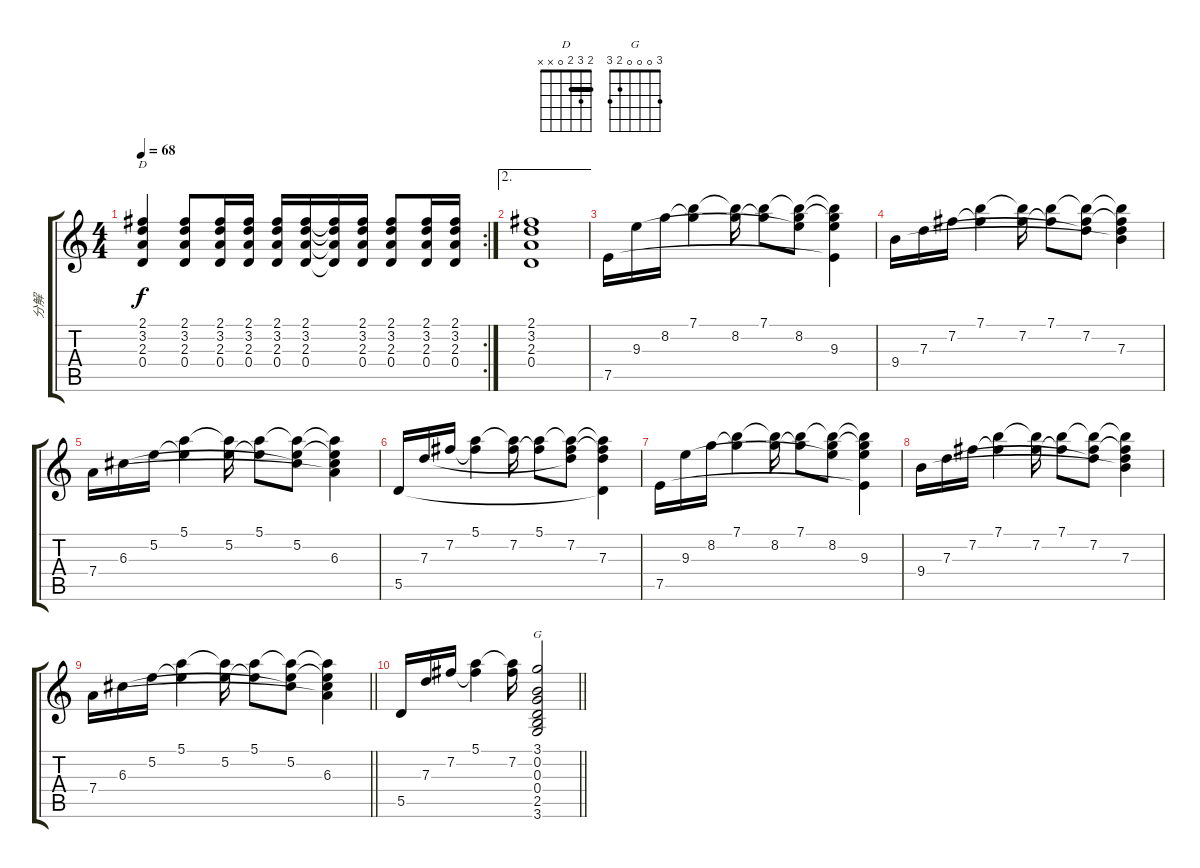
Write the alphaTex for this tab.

\track ("分解" "分解") {instrument acousticguitarsteel}
\staff {score tabs}
\tuning (E4 B3 G3 D3 A2 E2) {hide}
\chord ("D" 2 3 2 0 x x) {barre 2}
\chord ("G" 3 0 0 0 2 3)
\rc 2
\ts (4 4)
\tempo 68
\clef g2
\ks c
(2.1 3.2 2.3 0.4).4{ch "D" dy f} (2.1 3.2 2.3 0.4).8 (2.1 3.2 2.3 0.4).16 (2.1 3.2 2.3 0.4).16 (2.1 3.2 2.3 0.4).16 (2.1 3.2 2.3 0.4).16 (2.1{t} 3.2{t} 2.3{t} 0.4{t}).16 (2.1 3.2 2.3 0.4).16 (2.1 3.2 2.3 0.4).8 (2.1 3.2 2.3 0.4).16 (2.1 3.2 2.3 0.4).16 |
\ae 2
(2.1 3.2 2.3 0.4).1 |
7.5.16 9.3.16 8.2.16 (7.1 8.2{t}).4 (7.1{t} 8.2).16 (7.1 8.2{t}).8 (7.1{t} 8.2 9.3{t}).8 (7.1{t} 8.2{t} 9.3 7.5{t}).4 |
9.4.16 7.3.16 7.2.16 (7.1 7.2{t}).4 (7.1{t} 7.2).16 (7.1 7.2{t}).8 (7.1{t} 7.2 7.3{t}).8 (7.1{t} 7.2{t} 7.3 9.4{t}).4 |
7.4.16 6.3.16 5.2.16 (5.1 5.2{t}).4 (5.1{t} 5.2).16 (5.1 5.2{t}).8 (5.1{t} 5.2 6.3{t}).8 (5.1{t} 5.2{t} 6.3 7.4{t}).4 |
5.5.16 7.3.16 7.2.16 (5.1 7.2{t}).4 (5.1{t} 7.2).16 (5.1 7.2{t}).8 (5.1{t} 7.2 7.3{t}).8 (5.1{t} 7.2{t} 7.3 5.5{t}).4 |
7.5.16 9.3.16 8.2.16 (7.1 8.2{t}).4 (7.1{t} 8.2).16 (7.1 8.2{t}).8 (7.1{t} 8.2 9.3{t}).8 (7.1{t} 8.2{t} 9.3 7.5{t}).4 |
9.4.16 7.3.16 7.2.16 (7.1 7.2{t}).4 (7.1{t} 7.2).16 (7.1 7.2{t}).8{txt ""} (7.1{t} 7.2 7.3{t}).8 (7.1{t} 7.2{t} 7.3 9.4{t}).4 |
\barLineRight lightlight
7.4.16 6.3.16 5.2.16 (5.1 5.2{t}).4 (5.1{t} 5.2).16 (5.1 5.2{t}).8 (5.1{t} 5.2 6.3{t}).8 (5.1{t} 5.2{t} 6.3 7.4{t}).4 |
\barLineRight lightlight
5.5.16 7.3.16 7.2.16 (5.1 7.2{t}).4 (5.1{t} 7.2).16 (3.1 0.2 0.3 0.4 2.5 3.6).2{ch "G"}
